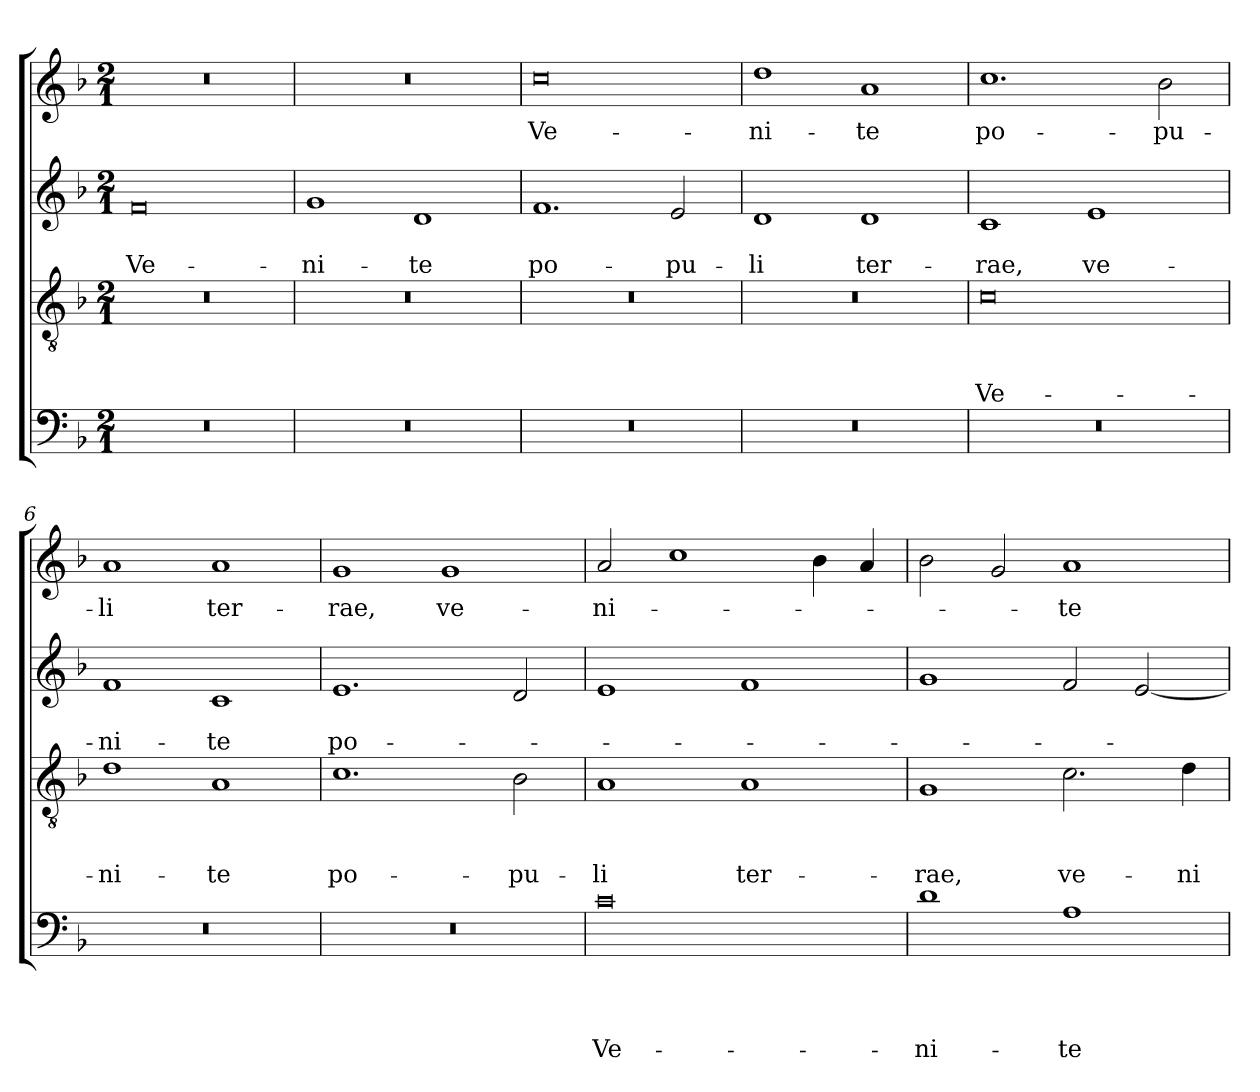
**kern	**text	**text	**text	**text	**kern	**text	**text	**text	**kern	**text	**text	**kern	**text
*part4	*part4	*part4	*part4	*part4	*part3	*part3	*part3	*part3	*part2	*part2	*part2	*part1	*part1
*staff4	*staff4	*staff4	*staff4	*staff4	*staff3	*staff3	*staff3	*staff3	*staff2	*staff2	*staff2	*staff1	*staff1
*clefF4	*	*	*	*	*clefGv2	*	*	*	*clefG2	*	*	*clefG2	*
*k[b-]	*	*	*	*	*k[b-]	*	*	*	*k[b-]	*	*	*k[b-]	*
*F:	*	*	*	*	*F:	*	*	*	*F:	*	*	*F:	*
*M2/1	*	*	*	*	*M2/1	*	*	*	*M2/1	*	*	*M2/1	*
=1	=1	=1	=1	=1	=1	=1	=1	=1	=1	=1	=1	=1	=1
0r	.	.	.	.	0r	.	.	.	0f	.	Ve-	0r	.
=2	=2	=2	=2	=2	=2	=2	=2	=2	=2	=2	=2	=2	=2
0r	.	.	.	.	0r	.	.	.	1g	.	-ni-	0r	.
.	.	.	.	.	.	.	.	.	1d	.	-te	.	.
=3	=3	=3	=3	=3	=3	=3	=3	=3	=3	=3	=3	=3	=3
0r	.	.	.	.	0r	.	.	.	1.f	.	po-	0cc	Ve-
.	.	.	.	.	.	.	.	.	2e/	.	-pu-	.	.
=4	=4	=4	=4	=4	=4	=4	=4	=4	=4	=4	=4	=4	=4
0r	.	.	.	.	0r	.	.	.	1d	.	-li	1dd	-ni-
.	.	.	.	.	.	.	.	.	1d	.	ter-	1a	-te
=5	=5	=5	=5	=5	=5	=5	=5	=5	=5	=5	=5	=5	=5
0r	.	.	.	.	0c	.	.	Ve-	1c	.	-rae,	1.cc	po-
.	.	.	.	.	.	.	.	.	1e	.	ve-	.	.
.	.	.	.	.	.	.	.	.	.	.	.	2b-\	-pu-
=6	=6	=6	=6	=6	=6	=6	=6	=6	=6	=6	=6	=6	=6
0r	.	.	.	.	1d	.	.	-ni-	1f	.	-ni-	1a	-li
.	.	.	.	.	1A	.	.	-te	1c	.	-te	1a	ter-
!!LO:LB:g=z
=7	=7	=7	=7	=7	=7	=7	=7	=7	=7	=7	=7	=7	=7
0r	.	.	.	.	1.c	.	.	po-	1.e	.	po-	1g	-rae,
.	.	.	.	.	.	.	.	.	.	.	.	1g	ve-
.	.	.	.	.	2B-\	.	.	-pu-	2d/	.	.	.	.
=8	=8	=8	=8	=8	=8	=8	=8	=8	=8	=8	=8	=8	=8
0c	.	.	.	Ve-	1A	.	.	-li	1e	.	.	2a/	-ni-
.	.	.	.	.	.	.	.	.	.	.	.	1cc	.
.	.	.	.	.	1A	.	.	ter-	1f	.	.	.	.
.	.	.	.	.	.	.	.	.	.	.	.	4b-\	.
.	.	.	.	.	.	.	.	.	.	.	.	4a/	.
=9	=9	=9	=9	=9	=9	=9	=9	=9	=9	=9	=9	=9	=9
1d	.	.	.	-ni-	1G	.	.	-rae,	1g	.	.	2b-\	.
.	.	.	.	.	.	.	.	.	.	.	.	2g/	.
1A	.	.	.	-te	2.c\	.	.	ve-	2f/	.	.	1a	-te
.	.	.	.	.	.	.	.	.	[2e/	.	.	.	.
.	.	.	.	.	4d\	.	.	-ni-	.	.	.	.	.
=	=	=	=	=	=	=	=	=	=	=	=	=	=
*-	*-	*-	*-	*-	*-	*-	*-	*-	*-	*-	*-	*-	*-
